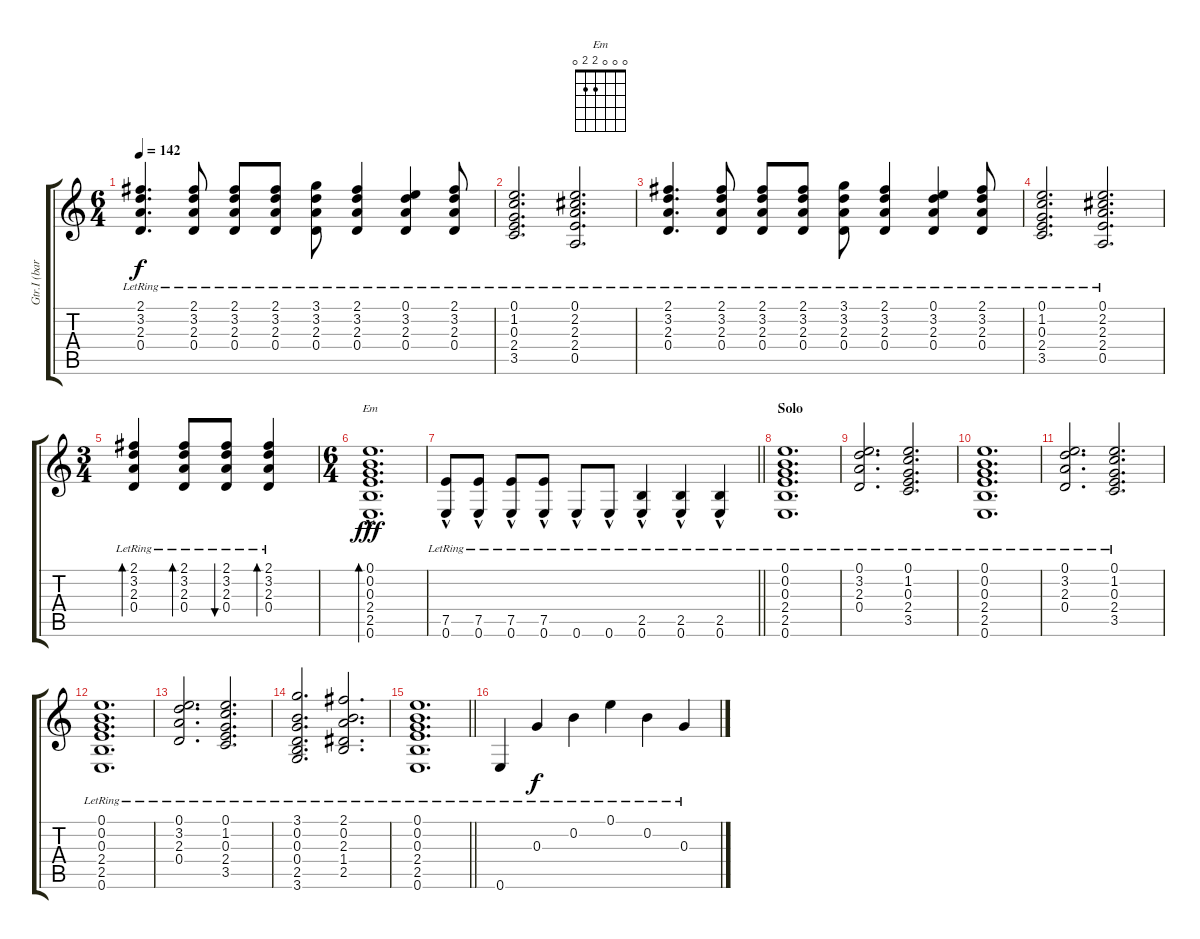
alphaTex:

\track ("Gtr.I (bare)" "Gtr.I (bar") {instrument acousticguitarsteel}
\staff {score tabs}
\tuning (E4 B3 G3 D3 A2 E2) {hide}
\chord ("Em" 0 0 0 2 2 0)
\ts (6 4)
\tempo 142
\clef g2
\ks c
(2.1 3.2 2.3{lr} 0.4).4{d dy f} (2.1 3.2 2.3{lr} 0.4).8 (2.1 3.2 2.3{lr} 0.4).8 (2.1 3.2 2.3{lr} 0.4).8 (3.1 3.2 2.3{lr} 0.4).8 (2.1 3.2 2.3{lr} 0.4).4 (0.1 3.2 2.3{lr} 0.4).4 (2.1 3.2 2.3{lr} 0.4).8 |
(0.1 1.2 0.3{lr} 2.4 3.5).2{d} (0.1 2.2 2.3{lr} 2.4 0.5).2{d} |
(2.1 3.2 2.3{lr} 0.4).4{d} (2.1 3.2 2.3{lr} 0.4).8 (2.1 3.2 2.3{lr} 0.4).8 (2.1 3.2 2.3{lr} 0.4).8 (3.1 3.2 2.3{lr} 0.4).8 (2.1 3.2 2.3{lr} 0.4).4 (0.1 3.2 2.3{lr} 0.4).4 (2.1 3.2 2.3{lr} 0.4).8 |
(0.1 1.2 0.3{lr} 2.4 3.5).2{d} (0.1 2.2 2.3{lr} 2.4 0.5).2{d} |
\ts (3 4)
(2.1 3.2 2.3 0.4{lr}).4{bd 120} (2.1 3.2 2.3 0.4{lr}).8{bd 120} (2.1 3.2 2.3 0.4{lr}).8{bu 120} (2.1 3.2 2.3 0.4{lr}).4{bd 120} |
\ts (6 4)
(0.1 0.2 0.3 2.4{hac} 2.5 0.6).1{d bd 240 ch "Em" dy fff} |
\barLineRight lightlight
(7.5{hac lr} 0.6{hac}).8{volume 16 instrument distortionguitar} (7.5{hac lr} 0.6{hac}).8 (7.5{hac lr} 0.6{hac}).8 (7.5{hac lr} 0.6{hac}).8 0.6{hac lr}.8 0.6{hac lr}.8 (2.5{hac} 0.6{hac lr}).4 (2.5{hac} 0.6{hac lr}).4 (2.5{hac} 0.6{hac lr}).4 |
\section ("" "Solo")
(0.1 0.2{lr} 0.3 2.4 2.5 0.6).1{d volume 14 instrument distortionguitar} |
(0.1 3.2{lr} 2.3 0.4).2{d} (0.1 1.2{lr} 0.3 2.4 3.5).2{d} |
(0.1 0.2{lr} 0.3 2.4 2.5 0.6).1{d} |
(0.1 3.2{lr} 2.3 0.4).2{d} (0.1 1.2{lr} 0.3 2.4 3.5).2{d} |
(0.1 0.2{lr} 0.3 2.4 2.5 0.6).1{d} |
(0.1 3.2{lr} 2.3 0.4).2{d} (0.1 1.2{lr} 0.3 2.4 3.5).2{d} |
(3.1 0.2{lr} 0.3 0.4 2.5 3.6).2{d} (2.1 0.2{lr} 2.3 1.4 2.5).2{d} |
\barLineRight lightlight
(0.1 0.2{lr} 0.3 2.4 2.5 0.6).1{d volume 12 instrument distortionguitar} |
0.6{lr}.4{volume 6 instrument acousticguitarsteel} 0.3{lr}.4{dy f volume 16} 0.2{lr}.4 0.1{lr}.4 0.2{lr}.4 0.3{lr}.4
